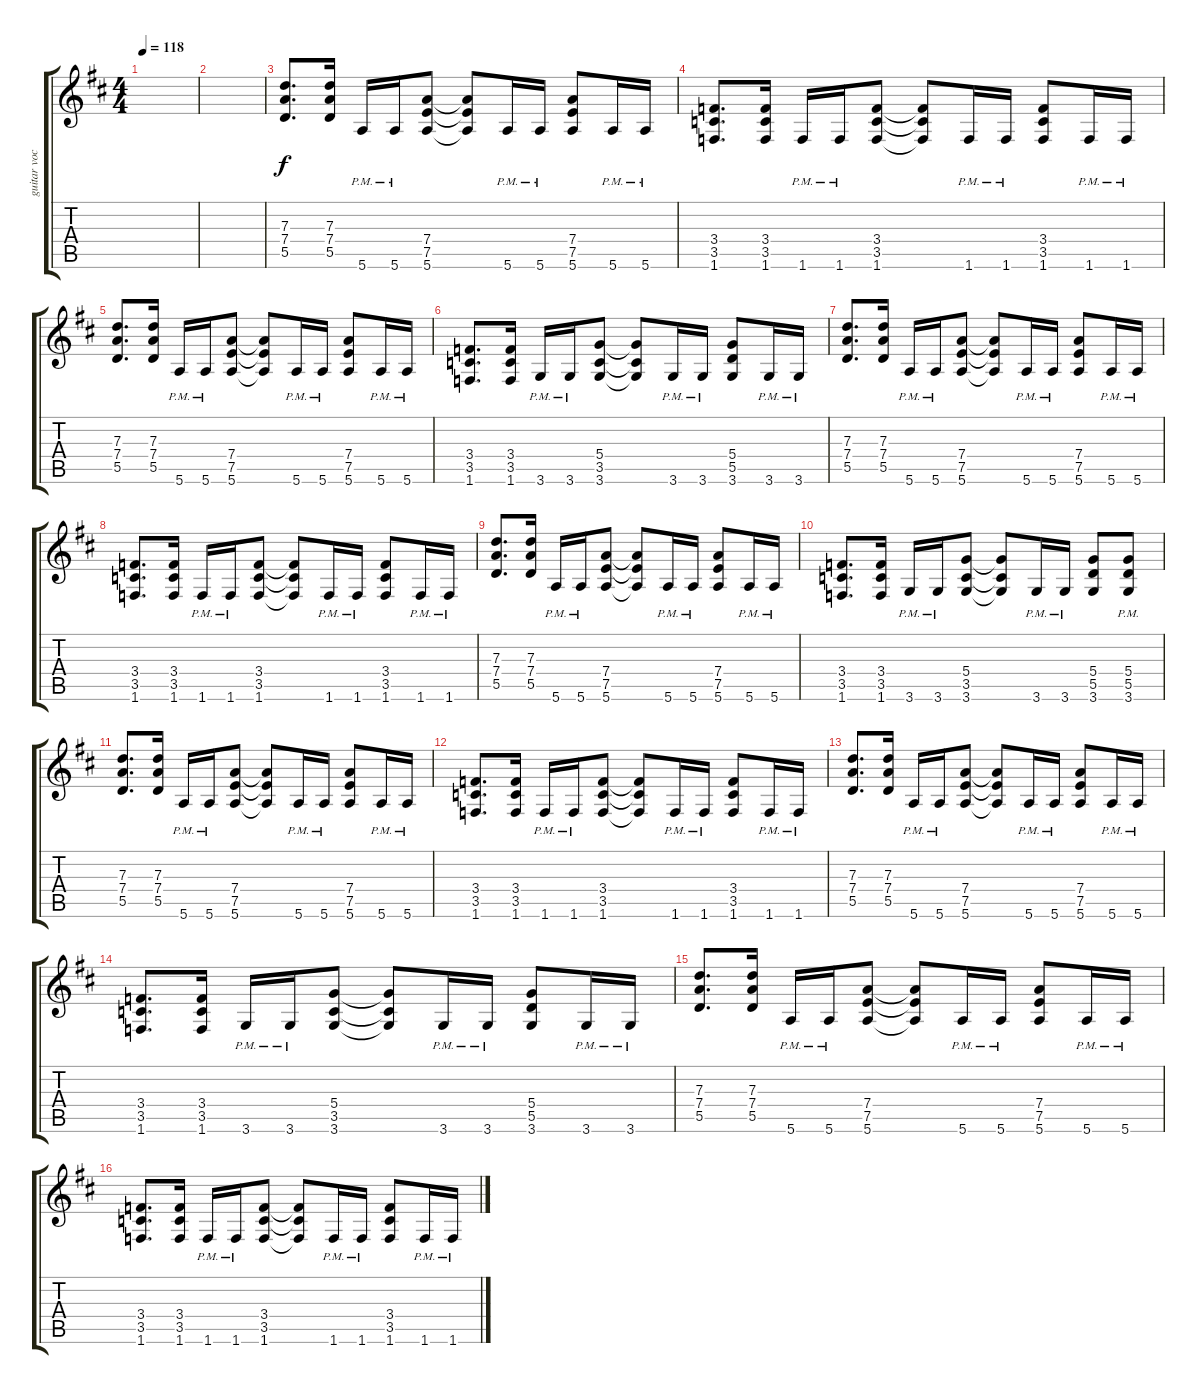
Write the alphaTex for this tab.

\track ("guitar vocal" "guitar voc") {instrument distortionguitar}
\staff {score tabs}
\tuning (E4 B3 G3 D3 A2 E2) {hide}
\ts (4 4)
\tempo 118
\clef g2
\ks d
|
|
(7.3 7.4 5.5).8{d} (7.3 7.4 5.5).16 5.6{pm}.16 5.6{pm}.16 (7.4 7.5 5.6).8 (7.4{t} 7.5{t} 5.6{t}).8 5.6{pm}.16 5.6{pm}.16 (7.4 7.5 5.6).8 5.6{pm}.16 5.6{pm}.16 |
(3.4 3.5 1.6).8{d} (3.4 3.5 1.6).16 1.6{pm}.16 1.6{pm}.16 (3.4 3.5 1.6).8 (3.4{t} 3.5{t} 1.6{t}).8 1.6{pm}.16 1.6{pm}.16 (3.4 3.5 1.6).8 1.6{pm}.16 1.6{pm}.16 |
(7.3 7.4 5.5).8{d} (7.3 7.4 5.5).16 5.6{pm}.16 5.6{pm}.16 (7.4 7.5 5.6).8 (7.4{t} 7.5{t} 5.6{t}).8 5.6{pm}.16 5.6{pm}.16 (7.4 7.5 5.6).8 5.6{pm}.16 5.6{pm}.16 |
(3.4 3.5 1.6).8{d} (3.4 3.5 1.6).16 3.6{pm}.16 3.6{pm}.16 (5.4 3.5 3.6).8 (5.4{t} 3.5{t} 3.6{t}).8 3.6{pm}.16 3.6{pm}.16 (5.4 5.5 3.6).8 3.6{pm}.16 3.6{pm}.16 |
(7.3 7.4 5.5).8{d} (7.3 7.4 5.5).16 5.6{pm}.16 5.6{pm}.16 (7.4 7.5 5.6).8 (7.4{t} 7.5{t} 5.6{t}).8 5.6{pm}.16 5.6{pm}.16 (7.4 7.5 5.6).8 5.6{pm}.16 5.6{pm}.16 |
(3.4 3.5 1.6).8{d} (3.4 3.5 1.6).16 1.6{pm}.16 1.6{pm}.16 (3.4 3.5 1.6).8 (3.4{t} 3.5{t} 1.6{t}).8 1.6{pm}.16 1.6{pm}.16 (3.4 3.5 1.6).8 1.6{pm}.16 1.6{pm}.16 |
(7.3 7.4 5.5).8{d} (7.3 7.4 5.5).16 5.6{pm}.16 5.6{pm}.16 (7.4 7.5 5.6).8 (7.4{t} 7.5{t} 5.6{t}).8 5.6{pm}.16 5.6{pm}.16 (7.4 7.5 5.6).8 5.6{pm}.16 5.6{pm}.16 |
(3.4 3.5 1.6).8{d} (3.4 3.5 1.6).16 3.6{pm}.16 3.6{pm}.16 (5.4 3.5 3.6).8 (5.4{t} 3.5{t} 3.6{t}).8 3.6{pm}.16 3.6{pm}.16 (5.4 5.5 3.6).8 (5.4 5.5 3.6{pm}).8 |
(7.3 7.4 5.5).8{d} (7.3 7.4 5.5).16 5.6{pm}.16 5.6{pm}.16 (7.4 7.5 5.6).8 (7.4{t} 7.5{t} 5.6{t}).8 5.6{pm}.16 5.6{pm}.16 (7.4 7.5 5.6).8 5.6{pm}.16 5.6{pm}.16 |
(3.4 3.5 1.6).8{d} (3.4 3.5 1.6).16 1.6{pm}.16 1.6{pm}.16 (3.4 3.5 1.6).8 (3.4{t} 3.5{t} 1.6{t}).8 1.6{pm}.16 1.6{pm}.16 (3.4 3.5 1.6).8 1.6{pm}.16 1.6{pm}.16 |
(7.3 7.4 5.5).8{d} (7.3 7.4 5.5).16 5.6{pm}.16 5.6{pm}.16 (7.4 7.5 5.6).8 (7.4{t} 7.5{t} 5.6{t}).8 5.6{pm}.16 5.6{pm}.16 (7.4 7.5 5.6).8 5.6{pm}.16 5.6{pm}.16 |
(3.4 3.5 1.6).8{d} (3.4 3.5 1.6).16 3.6{pm}.16 3.6{pm}.16 (5.4 3.5 3.6).8 (5.4{t} 3.5{t} 3.6{t}).8 3.6{pm}.16 3.6{pm}.16 (5.4 5.5 3.6).8 3.6{pm}.16 3.6{pm}.16 |
(7.3 7.4 5.5).8{d} (7.3 7.4 5.5).16 5.6{pm}.16 5.6{pm}.16 (7.4 7.5 5.6).8 (7.4{t} 7.5{t} 5.6{t}).8 5.6{pm}.16 5.6{pm}.16 (7.4 7.5 5.6).8 5.6{pm}.16 5.6{pm}.16 |
(3.4 3.5 1.6).8{d} (3.4 3.5 1.6).16 1.6{pm}.16 1.6{pm}.16 (3.4 3.5 1.6).8 (3.4{t} 3.5{t} 1.6{t}).8 1.6{pm}.16 1.6{pm}.16 (3.4 3.5 1.6).8 1.6{pm}.16 1.6{pm}.16
